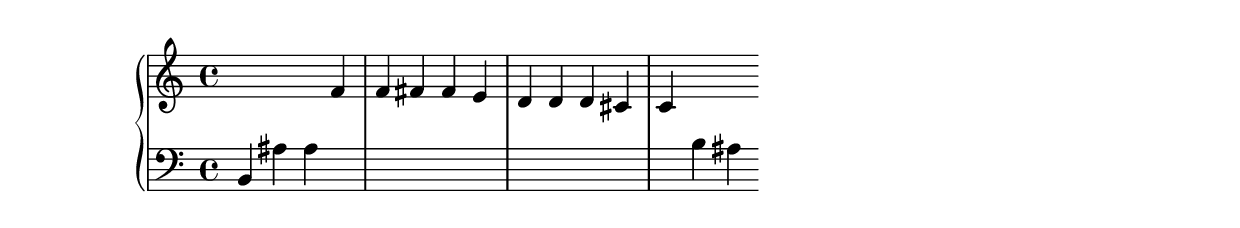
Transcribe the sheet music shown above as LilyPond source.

\version "2.14.2" 
\score { 
  \new PianoStaff { 
    \autochange { 
 < b,  > < ais  > < ais  > < f'  > < f'  > < fis'  > < fis'  > < e'  > < d'  > < d'  > < d'  > < cis'  > < c'  > < b  > < ais  >    
}  
}\layout { } 
 \midi { }  
}